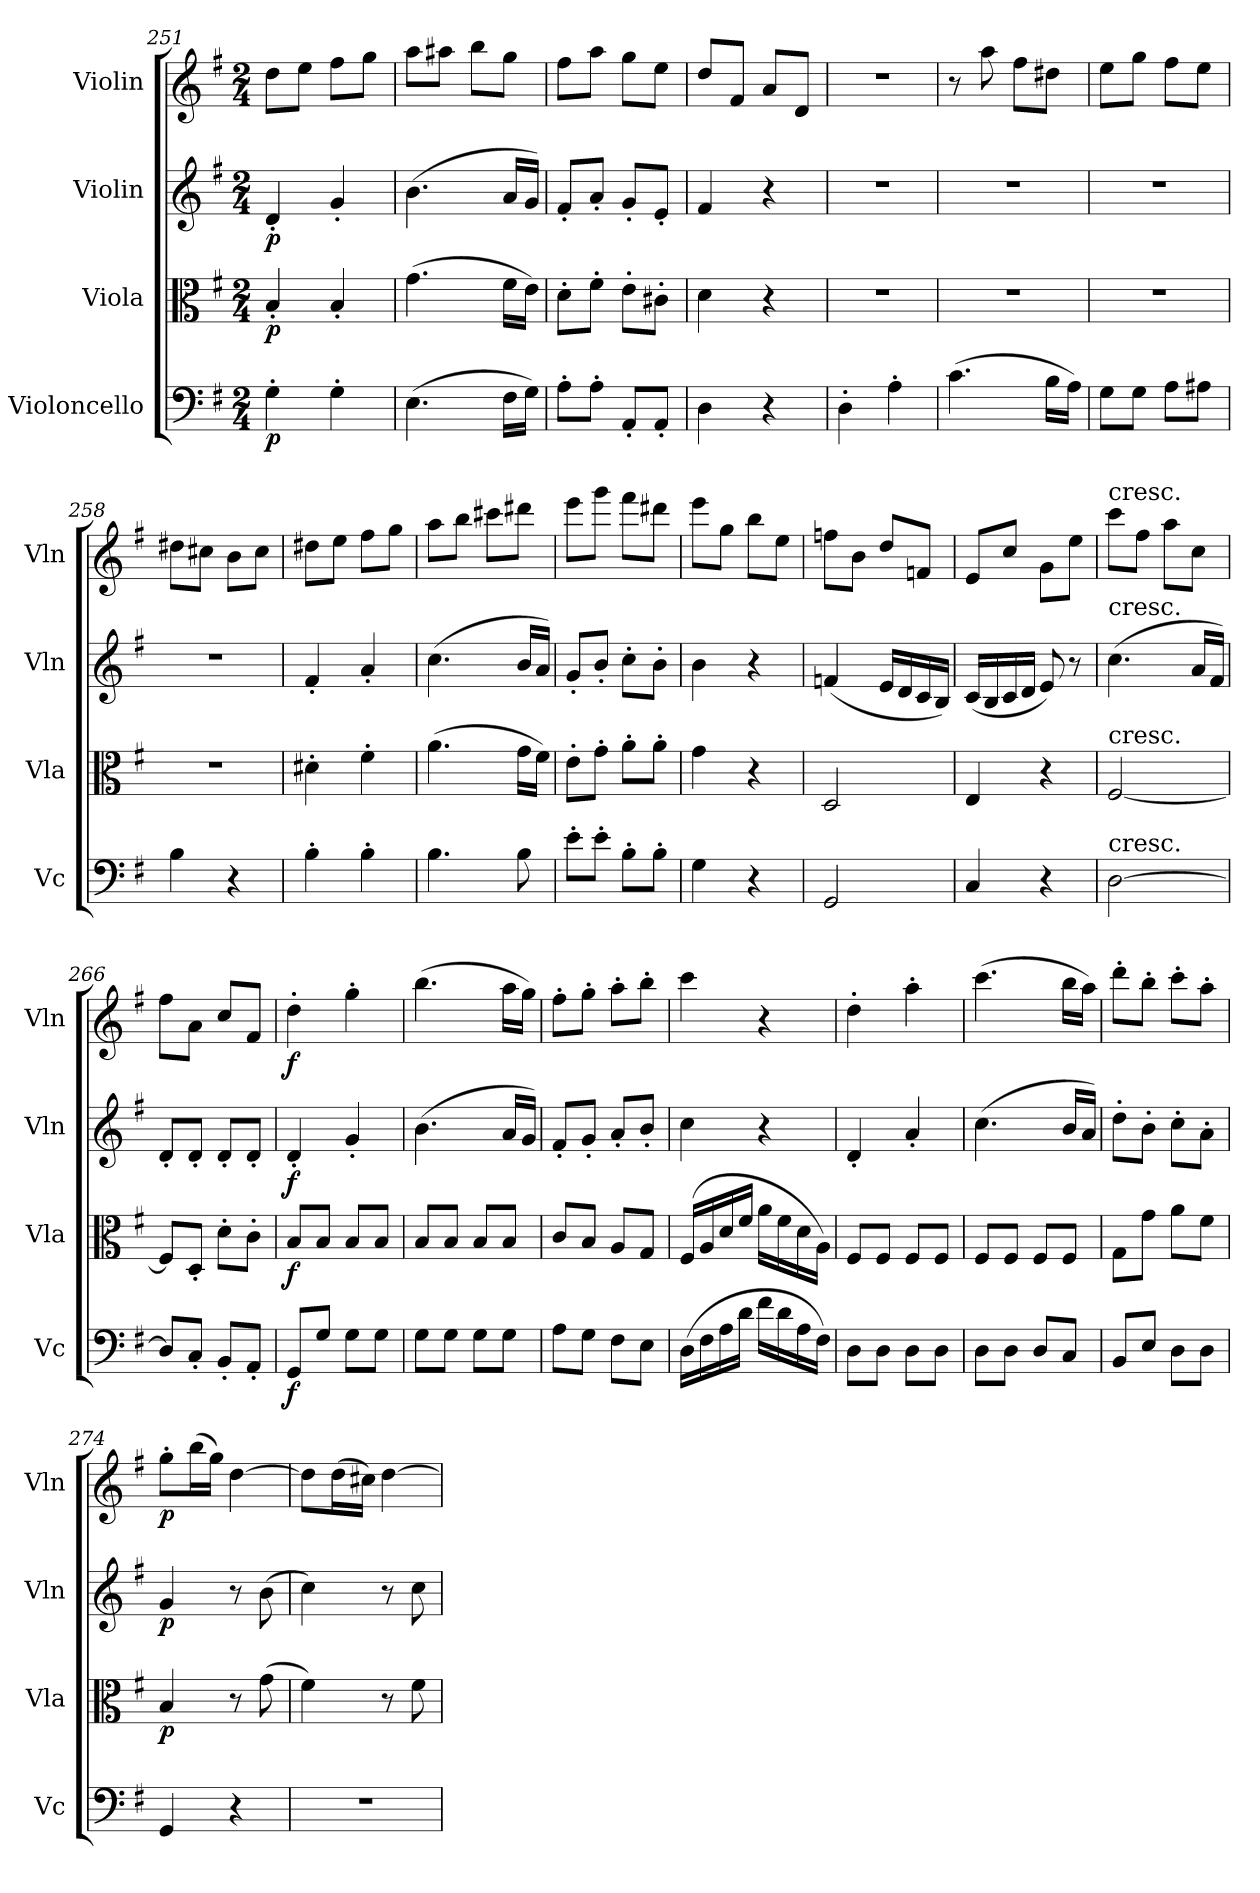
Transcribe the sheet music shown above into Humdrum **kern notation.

**kern	**dynam	**kern	**dynam	**kern	**dynam	**kern	**dynam
*part4	*part4	*part3	*part3	*part2	*part2	*part1	*part1
*staff4	*staff4	*staff3	*staff3	*staff2	*staff2	*staff1	*staff1
*I"Violoncello	*	*I"Viola	*	*I"Violin	*	*I"Violin	*
*I'Vc	*	*I'Vla	*	*I'Vln	*	*I'Vln	*
*clefF4	*	*clefC3	*	*clefG2	*	*clefG2	*
*k[f#]	*	*k[f#]	*	*k[f#]	*	*k[f#]	*
*G:	*	*G:	*	*G:	*	*G:	*
*M2/4	*	*M2/4	*	*M2/4	*	*M2/4	*
=251	=251	=251	=251	=251	=251	=251	=251
4G'\	p	4B'/	p	4d'/	p	8dd\L	.
.	.	.	.	.	.	8ee\J	.
4G'\	.	4B'/	.	4g'/	.	8ff#\L	.
.	.	.	.	.	.	8gg\J	.
=252	=252	=252	=252	=252	=252	=252	=252
(4.E\	.	(4.g\	.	(4.b\	.	8aa\L	.
.	.	.	.	.	.	8aa#X\J	.
.	.	.	.	.	.	8bb\L	.
16F#\LL	.	16f#\LL	.	16a/LL	.	8gg\J	.
16G\JJ)	.	16e\JJ)	.	16g/JJ)	.	.	.
=253	=253	=253	=253	=253	=253	=253	=253
8A'\L	.	8d'\L	.	8f#'/L	.	8ff#\L	.
8A'\J	.	8f#'\J	.	8a'/J	.	8aa\J	.
8AA'/L	.	8e'\L	.	8g'/L	.	8gg\L	.
8AA'/J	.	8c#X'\J	.	8e'/J	.	8ee\J	.
=254	=254	=254	=254	=254	=254	=254	=254
4D\	.	4d\	.	4f#/	.	8dd/L	.
.	.	.	.	.	.	8f#/J	.
4r	.	4r	.	4r	.	8a/L	.
.	.	.	.	.	.	8d/J	.
=255	=255	=255	=255	=255	=255	=255	=255
4D'\	.	2r	.	2r	.	2r	.
4A'\	.	.	.	.	.	.	.
=256	=256	=256	=256	=256	=256	=256	=256
(4.c\	.	2r	.	2r	.	8r	.
.	.	.	.	.	.	8aa\	.
.	.	.	.	.	.	8ff#\L	.
16B\LL	.	.	.	.	.	8dd#X\J	.
16A\JJ)	.	.	.	.	.	.	.
=257	=257	=257	=257	=257	=257	=257	=257
8G\L	.	2r	.	2r	.	8ee\L	.
8G\J	.	.	.	.	.	8gg\J	.
8A\L	.	.	.	.	.	8ff#\L	.
8A#X\J	.	.	.	.	.	8ee\J	.
=258	=258	=258	=258	=258	=258	=258	=258
4B\	.	2r	.	2r	.	8dd#X\L	.
.	.	.	.	.	.	8cc#X\J	.
4r	.	.	.	.	.	8b\L	.
.	.	.	.	.	.	8cc#\J	.
=259	=259	=259	=259	=259	=259	=259	=259
4B'\	.	4d#X'\	.	4f#'/	.	8dd#X\L	.
.	.	.	.	.	.	8ee\J	.
4B'\	.	4f#'\	.	4a'/	.	8ff#\L	.
.	.	.	.	.	.	8gg\J	.
=260	=260	=260	=260	=260	=260	=260	=260
4.B\	.	(4.a\	.	(4.cc\	.	8aa\L	.
.	.	.	.	.	.	8bb\J	.
.	.	.	.	.	.	8ccc#X\L	.
8B\	.	16g\LL	.	16b/LL	.	8ddd#X\J	.
.	.	16f#\JJ)	.	16a/JJ)	.	.	.
=261	=261	=261	=261	=261	=261	=261	=261
8e'\L	.	8e'\L	.	8g'/L	.	8eee\L	.
8e'\J	.	8g'\J	.	8b'/J	.	8ggg\J	.
8B'\L	.	8a'\L	.	8cc'\L	.	8fff#\L	.
8B'\J	.	8a'\J	.	8b'\J	.	8ddd#X\J	.
=262	=262	=262	=262	=262	=262	=262	=262
4G\	.	4g\	.	4b\	.	8eee\L	.
.	.	.	.	.	.	8gg\J	.
4r	.	4r	.	4r	.	8bb\L	.
.	.	.	.	.	.	8ee\J	.
=263	=263	=263	=263	=263	=263	=263	=263
2GG/	.	2D/	.	(4fn/	.	8ffn\L	.
.	.	.	.	.	.	8b\J	.
.	.	.	.	16e/LL	.	8dd/L	.
.	.	.	.	16d/	.	.	.
.	.	.	.	16c/	.	8fn/J	.
.	.	.	.	16B/JJ)	.	.	.
=264	=264	=264	=264	=264	=264	=264	=264
4C/	.	4E/	.	(16c/LL	.	8e/L	.
.	.	.	.	16B/	.	.	.
.	.	.	.	16c/	.	8cc/J	.
.	.	.	.	16d/JJ	.	.	.
4r	.	4r	.	8e/)	.	8g\L	.
.	.	.	.	8r	.	8ee\J	.
=265	=265	=265	=265	=265	=265	=265	=265
!	!	!	!	!	!	!LO:TX:t=cresc.	!
!	!	!	!	!LO:TX:t=cresc.	!	!	!
!	!	!LO:TX:t=cresc.	!	!	!	!	!
!LO:TX:t=cresc.	!	!	!	!	!	!	!
[2D\	.	[2F#/	.	(4.cc\	.	8ccc\L	.
.	.	.	.	.	.	8ff#\J	.
.	.	.	.	.	.	8aa\L	.
.	.	.	.	16a/LL	.	8cc\J	.
.	.	.	.	16f#/JJ)	.	.	.
=266	=266	=266	=266	=266	=266	=266	=266
8D/L]	.	8F#/L]	.	8d'/L	.	8ff#\L	.
8C'/J	.	8D'/J	.	8d'/J	.	8a\J	.
8BB'/L	.	8d'\L	.	8d'/L	.	8cc/L	.
8AA'/J	.	8c'\J	.	8d'/J	.	8f#/J	.
=267	=267	=267	=267	=267	=267	=267	=267
8GG/L	f	8B/L	f	4d'/	f	4dd'\	f
8G/J	.	8B/J	.	.	.	.	.
8G\L	.	8B/L	.	4g'/	.	4gg'\	.
8G\J	.	8B/J	.	.	.	.	.
=268	=268	=268	=268	=268	=268	=268	=268
8G\L	.	8B/L	.	(4.b\	.	(4.bb\	.
8G\J	.	8B/J	.	.	.	.	.
8G\L	.	8B/L	.	.	.	.	.
8G\J	.	8B/J	.	16a/LL	.	16aa\LL	.
.	.	.	.	16g/JJ)	.	16gg\JJ)	.
=269	=269	=269	=269	=269	=269	=269	=269
8A\L	.	8c/L	.	8f#'/L	.	8ff#'\L	.
8G\J	.	8B/J	.	8g'/J	.	8gg'\J	.
8F#\L	.	8A/L	.	8a'/L	.	8aa'\L	.
8E\J	.	8G/J	.	8b'/J	.	8bb'\J	.
=270	=270	=270	=270	=270	=270	=270	=270
(16D\LL	.	(16F#/LL	.	4cc\	.	4ccc\	.
16F#\	.	16A/	.	.	.	.	.
16A\	.	16d/	.	.	.	.	.
16d\JJ	.	16f#/JJ	.	.	.	.	.
16f#\LL	.	16a\LL	.	4r	.	4r	.
16d\	.	16f#\	.	.	.	.	.
16A\	.	16d\	.	.	.	.	.
16F#\JJ)	.	16A\JJ)	.	.	.	.	.
=271	=271	=271	=271	=271	=271	=271	=271
8D\L	.	8F#/L	.	4d'/	.	4dd'\	.
8D\J	.	8F#/J	.	.	.	.	.
8D\L	.	8F#/L	.	4a'/	.	4aa'\	.
8D\J	.	8F#/J	.	.	.	.	.
=272	=272	=272	=272	=272	=272	=272	=272
8D\L	.	8F#/L	.	(4.cc\	.	(4.ccc\	.
8D\J	.	8F#/J	.	.	.	.	.
8D/L	.	8F#/L	.	.	.	.	.
8C/J	.	8F#/J	.	16b/LL	.	16bb\LL	.
.	.	.	.	16a/JJ)	.	16aa\JJ)	.
=273	=273	=273	=273	=273	=273	=273	=273
8BB/L	.	8G\L	.	8dd'\L	.	8ddd'\L	.
8E/J	.	8g\J	.	8b'\J	.	8bb'\J	.
8D\L	.	8a\L	.	8cc'\L	.	8ccc'\L	.
8D\J	.	8f#\J	.	8a'\J	.	8aa'\J	.
=274	=274	=274	=274	=274	=274	=274	=274
4GG/	.	4B/	p	4g/	p	8gg'\L	p
.	.	.	.	.	.	(16bb\L	.
.	.	.	.	.	.	16gg\JJ)	.
4r	.	8r	.	8r	.	[4dd\	.
.	.	(8g\	.	(8b\	.	.	.
=275	=275	=275	=275	=275	=275	=275	=275
2r	.	4f#\)	.	4cc\)	.	8dd\L]	.
.	.	.	.	.	.	(16dd\L	.
.	.	.	.	.	.	16cc#X\JJ)	.
.	.	8r	.	8r	.	[4dd\	.
.	.	8f#\	.	8cc\	.	.	.
=	=	=	=	=	=	=	=
*-	*-	*-	*-	*-	*-	*-	*-
